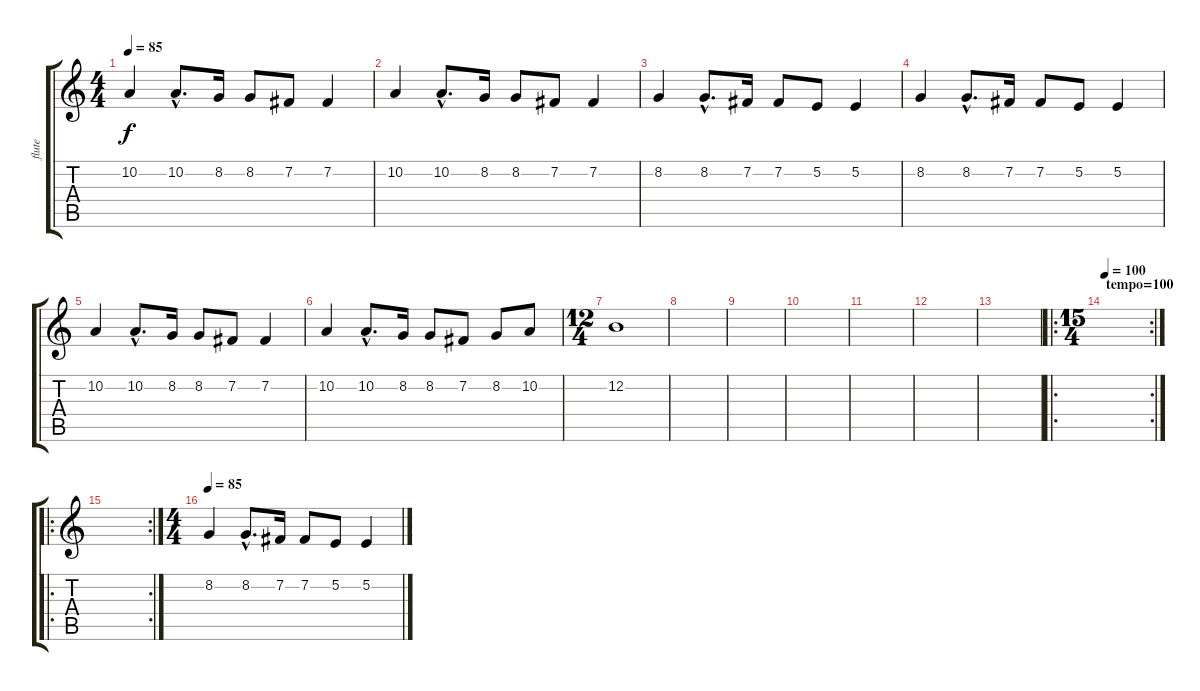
\track ("flute" "flute") {instrument piccolo}
\staff {score tabs}
\tuning (E4 B3 G3 D3 A2 E2) {hide}
\ts (4 4)
\tempo 85
\clef g2
\ks c
10.2.4{dy f} 10.2{hac}.8{d} 8.2.16 8.2.8 7.2.8 7.2.4 |
10.2.4 10.2{hac}.8{d} 8.2.16 8.2.8 7.2.8 7.2.4 |
8.2.4 8.2{hac}.8{d} 7.2.16 7.2.8 5.2.8 5.2.4 |
8.2.4 8.2{hac}.8{d} 7.2.16 7.2.8 5.2.8 5.2.4 |
10.2.4 10.2{hac}.8{d} 8.2.16 8.2.8 7.2.8 7.2.4 |
10.2.4 10.2{hac}.8{d} 8.2.16 8.2.8 7.2.8 8.2.8 10.2.8 |
\ts (12 4)
12.2.1 |
|
|
|
|
|
|
\ro
\rc 2
\ts (15 4)
\section ("" "tempo=100")
\tempo 100
|
\ro
\rc 2
|
\ts (4 4)
\tempo 85
8.2.4 8.2{hac}.8{d} 7.2.16 7.2.8 5.2.8 5.2.4
